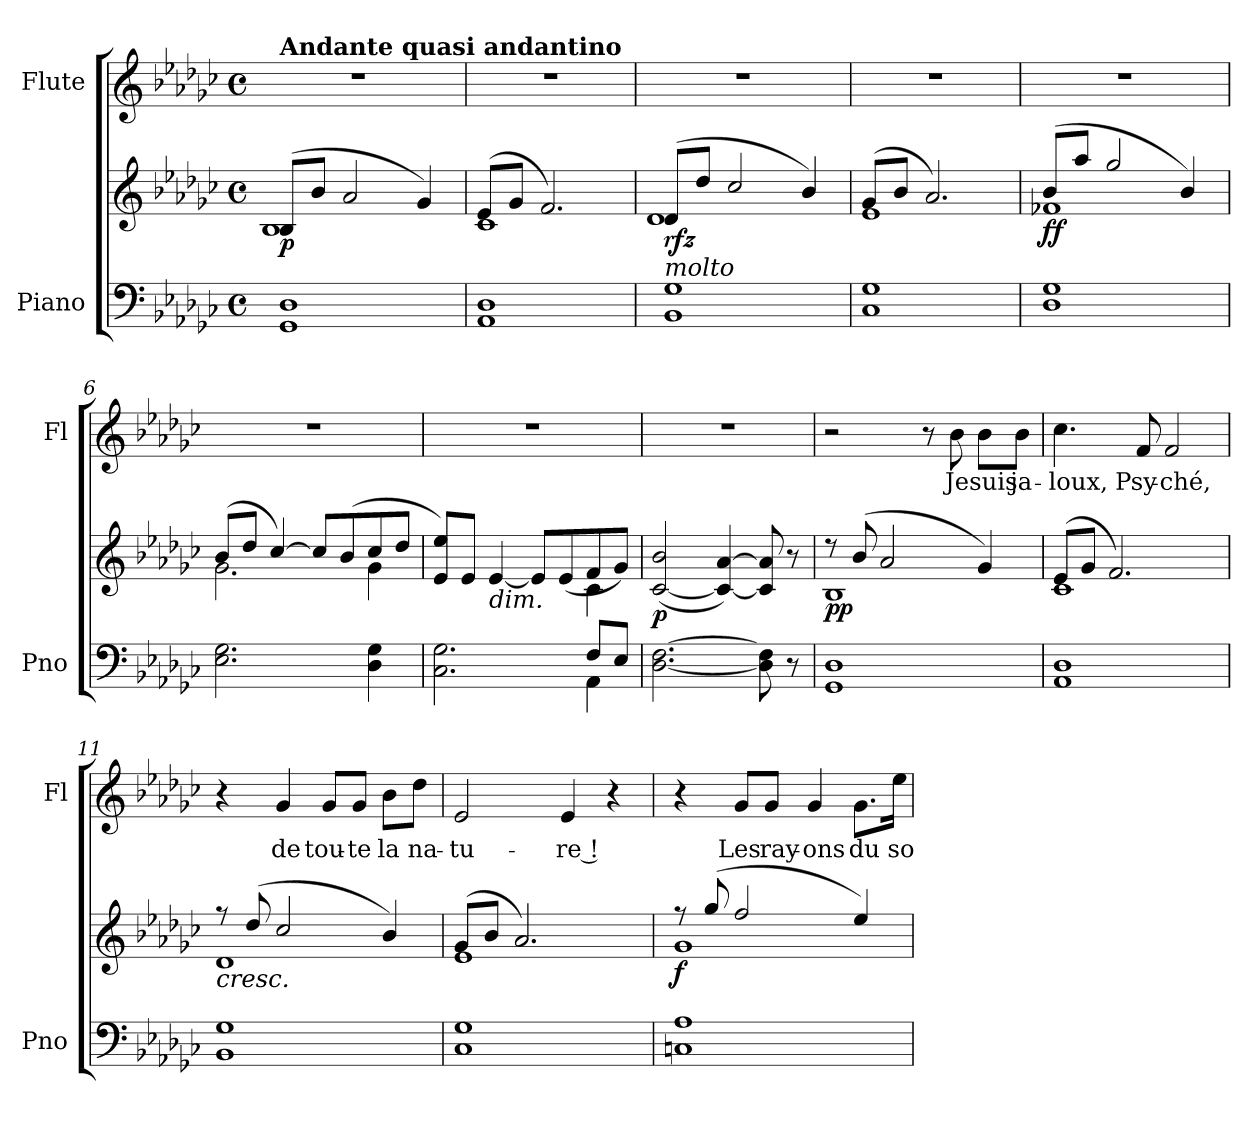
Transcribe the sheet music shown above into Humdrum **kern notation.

**kern	**kern	**dynam	**kern	**text
*part2	*part2	*part2	*part1	*part1
*staff3	*staff2	*staff2/3	*staff1	*staff1
*I"Piano	*	*	*I"Flute	*
*I'Pno	*	*	*I'Fl	*
*clefF4	*clefG2	*	*clefG2	*
*k[b-e-a-d-g-c-]	*k[b-e-a-d-g-c-]	*	*k[b-e-a-d-g-c-]	*
*M4/4	*M4/4	*	*M4/4	*
*met(c)	*met(c)	*	*met(c)	*
=1	=1	=1	=1	=1
*	*^	*	*	*
!	!	!	!	!LO:TX:a:B:t=Andante quasi andantino	!
!	!	!	!LO:DY:b	!	!
1GG- 1D-	(8B-/L	1B-	p	1r	.
.	8b-/J	.	.	.	.
.	2a-/	.	.	.	.
.	4g-/)	.	.	.	.
=2	=2	=2	=2	=2	=2
1AA- 1D-	(8e-/L	1c-	.	1r	.
.	8g-/J	.	.	.	.
.	2.f/)	.	.	.	.
=3	=3	=3	=3	=3	=3
!	!LO:TX:b:i:t=molto	!	!	!	!
!	!	!	!LO:DY:b	!	!
1BB- 1G-	(8d-/L	1d-	rfz	1r	.
.	8dd-/J	.	.	.	.
.	2cc-/	.	.	.	.
.	4b-/)	.	.	.	.
=4	=4	=4	=4	=4	=4
1C- 1G-	(8g-/L	1e-	.	1r	.
.	8b-/J	.	.	.	.
.	2.a-/)	.	.	.	.
=5	=5	=5	=5	=5	=5
!	!	!	!LO:DY:b	!	!
1D- 1G-	(8b-/L	1f-X	ff	1r	.
.	8aa-/J	.	.	.	.
.	2gg-/	.	.	.	.
.	4b-/)	.	.	.	.
!!LO:LB:g=z
=6	=6	=6	=6	=6	=6
2.E-\ 2.G-\	(8b-/L	2.g-\	.	1r	.
.	8dd-/J	.	.	.	.
.	[4cc-/)	.	.	.	.
.	8cc-/L]	.	.	.	.
.	(8b-/	.	.	.	.
4D-\ 4G-\	8cc-/	4g-\	.	.	.
.	8dd-/J	.	.	.	.
=7	=7	=7	=7	=7	=7
*^	*	*	*	*	*
2.C-\ 2.G-\	2.ryy	8e-/ 8ee-/L)	2.ryy	.	1r	.
.	.	8e-/J	.	.	.	.
!	!	!LO:TX:b:i:t=dim.	!	!	!	!
.	.	[4e-/	.	.	.	.
.	.	8e-/L]	.	.	.	.
.	.	(8e-/	.	.	.	.
8F/L	4AA-\	8f/	4c-\	.	.	.
8E-/J	.	8g-/J)	.	.	.	.
*v	*v	*	*	*	*	*
*	*v	*v	*	*	*
=8	=8	=8	=8	=8
!	!	!LO:DY:b	!	!
[2.D-\ [2.F\	(>[2c-/ 2b-/	p	1r	.
.	4c-/_ [4a-/)	.	.	.
8D-\] 8F\]	8c-/] 8a-/]	.	.	.
8r	8r	.	.	.
=9	=9	=9	=9	=9
*	*^	*	*	*
!	!	!	!LO:DY:b	!	!
1GG- 1D-	8r	1B-	pp	2r	.
.	(8b-/	.	.	.	.
.	2a-/	.	.	.	.
.	.	.	.	8r	.
!	!	!	!	!	!LO:LY:b
.	.	.	.	8b-\	Je
!	!	!	!	!	!LO:LY:b
.	4g-/)	.	.	8b-\L	suis
!	!	!	!	!	!LO:LY:b
.	.	.	.	8b-\J	ja-
=10	=10	=10	=10	=10	=10
!	!	!	!	!	!LO:LY:b
1AA- 1D-	(8e-/L	1c-	.	4.cc-\	-loux,
.	8g-/J	.	.	.	.
.	2.f/)	.	.	.	.
!	!	!	!	!	!LO:LY:b
.	.	.	.	8f/	Psy-
!	!	!	!	!	!LO:LY:b
.	.	.	.	2f/	-ché,
!!LO:LB:g=z
=11	=11	=11	=11	=11	=11
!	!LO:TX:b:i:t=cresc.	!	!	!	!
1BB- 1G-	8r	1d-	.	4r	.
.	(8dd-/	.	.	.	.
!	!	!	!	!	!LO:LY:b
.	2cc-/	.	.	4g-/	de
!	!	!	!	!	!LO:LY:b
.	.	.	.	8g-/L	tou-
!	!	!	!	!	!LO:LY:b
.	.	.	.	8g-/J	-te
!	!	!	!	!	!LO:LY:b
.	4b-/)	.	.	8b-\L	la
!	!	!	!	!	!LO:LY:b
.	.	.	.	8dd-\J	na-
=12	=12	=12	=12	=12	=12
!	!	!	!	!	!LO:LY:b
1C- 1G-	(8g-/L	1e-	.	2e-/	-tu-
.	8b-/J	.	.	.	.
.	2.a-/)	.	.	.	.
!	!	!	!	!	!LO:LY:b
.	.	.	.	4e-/	-re !
.	.	.	.	4r	.
=13	=13	=13	=13	=13	=13
!	!	!	!LO:DY:b	!	!
1Cn 1A-	8r	1g-	f	4r	.
.	(8gg-/	.	.	.	.
!	!	!	!	!	!LO:LY:b
.	2ff/	.	.	8g-/L	Les
!	!	!	!	!	!LO:LY:b
.	.	.	.	8g-/J	ray-
!	!	!	!	!	!LO:LY:b
.	.	.	.	4g-/	-ons
!	!	!	!	!	!LO:LY:b
.	4ee-/)	.	.	8.g-\L	du
!	!	!	!	!	!LO:LY:b
.	.	.	.	16ee-\Jk	so-
*	*v	*v	*	*	*
=	=	=	=	=
*-	*-	*-	*-	*-
